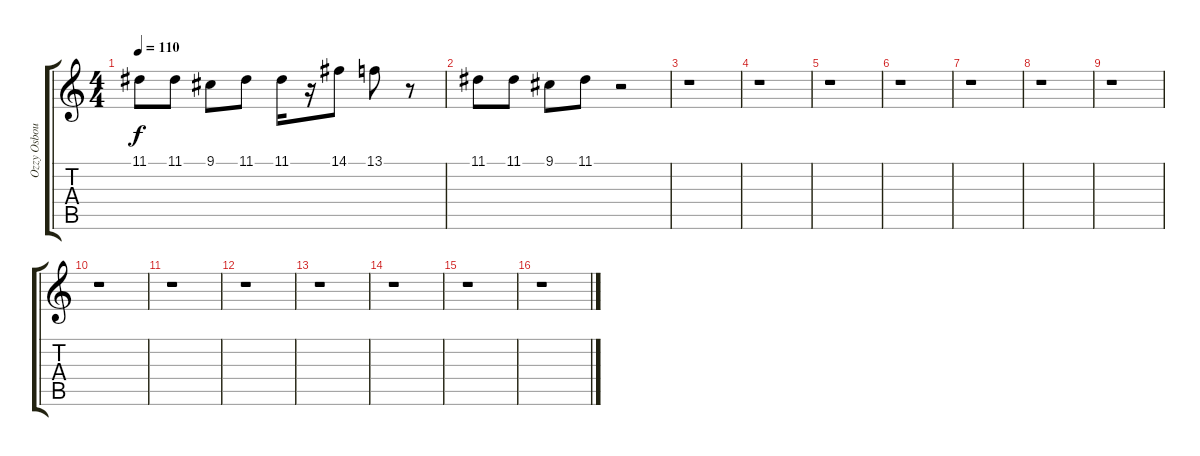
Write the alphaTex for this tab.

\track ("Ozzy Osbourne (Voice)" "Ozzy Osbou") {instrument lead6voice}
\staff {score tabs}
\tuning (E4 B3 G3 D3 A2 E2) {hide}
\ts (4 4)
\tempo 110
\clef g2
\ks c
11.1.8{dy f} 11.1.8 9.1.8 11.1.8 11.1.16 r.16 14.1.8 13.1.8 r.8 |
11.1.8 11.1.8 9.1.8 11.1.8 r.2 |
r.1 |
r.1 |
r.1 |
r.1 |
r.1 |
r.1 |
r.1 |
r.1 |
r.1 |
r.1 |
r.1 |
r.1 |
r.1 |
r.1
